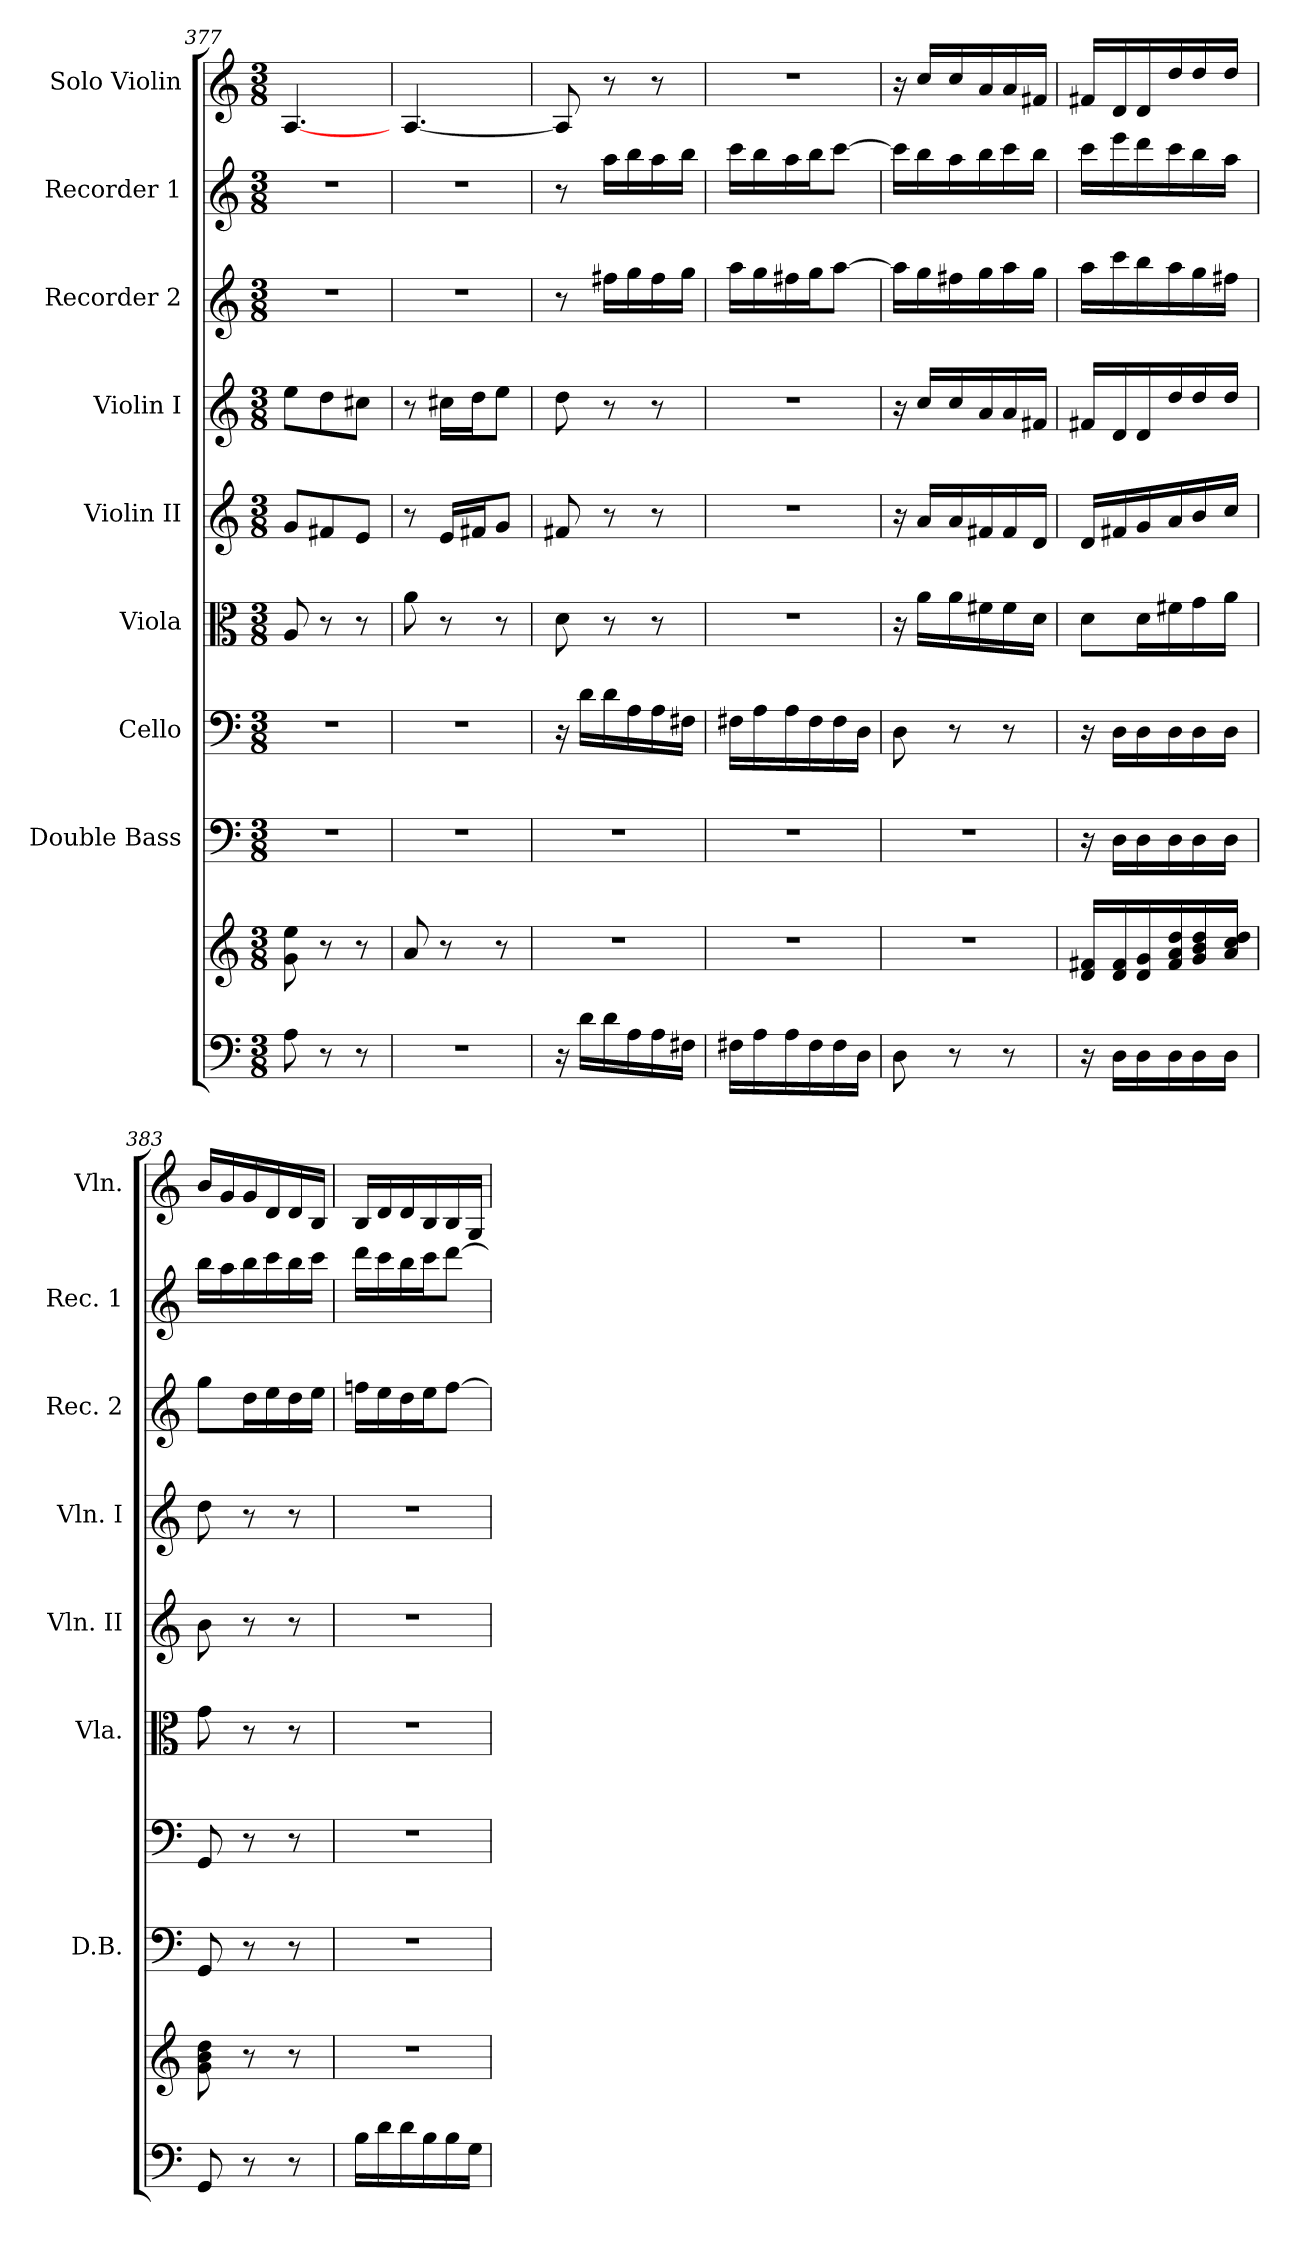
**kern	**kern	**kern	**kern	**kern	**kern	**kern	**kern	**kern	**kern
*part9	*part9	*part8	*part7	*part6	*part5	*part4	*part3	*part2	*part1
*staff10	*staff9	*staff8	*staff7	*staff6	*staff5	*staff4	*staff3	*staff2	*staff1
*	*	*I"Double Bass	*I"Cello	*I"Viola	*I"Violin II	*I"Violin I	*I"Recorder 2	*I"Recorder 1	*I"Solo Violin
*	*	*I'D.B.	*	*I'Vla.	*I'Vln. II	*I'Vln. I	*I'Rec. 2	*I'Rec. 1	*I'Vln.
*clefF4	*clefG2	*clefF4	*clefF4	*clefC3	*clefG2	*clefG2	*clefG2	*clefG2	*clefG2
*	*	*ITrd7c12	*	*	*	*	*	*	*
*M3/8	*M3/8	*M3/8	*M3/8	*M3/8	*M3/8	*M3/8	*M3/8	*M3/8	*M3/8
=377	=377	=377	=377	=377	=377	=377	=377	=377	=377
8A\	8g\ 8ee\	4.r	4.r	8A/	8g/L	8ee\L	4.r	4.r	[4.A/
8r	8r	.	.	8r	8f#/	8dd\	.	.	.
8r	8r	.	.	8r	8e/J	8cc#\J	.	.	.
=378	=378	=378	=378	=378	=378	=378	=378	=378	=378
4.r	8a/	4.r	4.r	8a\	8r	8r	4.r	4.r	[4.A/
.	8r	.	.	8r	16e/LL	16cc#\LL	.	.	.
.	.	.	.	.	16f#/J	16dd\J	.	.	.
.	8r	.	.	8r	8g/J	8ee\J	.	.	.
!!LO:LB:g=z
=379	=379	=379	=379	=379	=379	=379	=379	=379	=379
16r	4.r	4.r	16r	8d\	8f#/	8dd\	8r	8r	8A/]
16d\LL	.	.	16d\LL	.	.	.	.	.	.
16d\	.	.	16d\	8r	8r	8r	16ff#\LL	16aa\LL	8r
16A\	.	.	16A\	.	.	.	16gg\	16bb\	.
16A\	.	.	16A\	8r	8r	8r	16ff#\	16aa\	8r
16F#\JJ	.	.	16F#\JJ	.	.	.	16gg\JJ	16bb\JJ	.
=380	=380	=380	=380	=380	=380	=380	=380	=380	=380
16F#\LL	4.r	4.r	16F#\LL	4.r	4.r	4.r	16aa\LL	16ccc\LL	4.r
16A\	.	.	16A\	.	.	.	16gg\	16bb\	.
16A\	.	.	16A\	.	.	.	16ff#\	16aa\	.
16F#\	.	.	16F#\	.	.	.	16gg\J	16bb\J	.
16F#\	.	.	16F#\	.	.	.	[8aa\J	[8ccc\J	.
16D\JJ	.	.	16D\JJ	.	.	.	.	.	.
=381	=381	=381	=381	=381	=381	=381	=381	=381	=381
8D\	4.r	4.r	8D\	16r	16r	16r	16aa\LL]	16ccc\LL]	16r
.	.	.	.	16a\LL	16a/LL	16cc/LL	16gg\	16bb\	16cc/LL
8r	.	.	8r	16a\	16a/	16cc/	16ff#\	16aa\	16cc/
.	.	.	.	16f#\	16f#/	16a/	16gg\	16bb\	16a/
8r	.	.	8r	16f#\	16f#/	16a/	16aa\	16ccc\	16a/
.	.	.	.	16d\JJ	16d/JJ	16f#/JJ	16gg\JJ	16bb\JJ	16f#/JJ
=382	=382	=382	=382	=382	=382	=382	=382	=382	=382
16r	16d/ 16f#/LL	16r	16r	8d\L	16d/LL	16f#/LL	16aa\LL	16ccc\LL	16f#/LL
16D\LL	16d/ 16f#/	16DD\LL	16D\LL	.	16f#/	16d/	16ccc\	16eee\	16d/
16D\	16d/ 16g/	16DD\	16D\	16d\L	16g/	16d/	16bb\	16ddd\	16d/
16D\	16f#/ 16a/ 16dd/	16DD\	16D\	16f#\	16a/	16dd/	16aa\	16ccc\	16dd/
16D\	16g/ 16b/ 16dd/	16DD\	16D\	16g\	16b/	16dd/	16gg\	16bb\	16dd/
16D\JJ	16a/ 16cc/ 16dd/JJ	16DD\JJ	16D\JJ	16a\JJ	16cc/JJ	16dd/JJ	16ff#\JJ	16aa\JJ	16dd/JJ
=383	=383	=383	=383	=383	=383	=383	=383	=383	=383
8GG/	8g\ 8b\ 8dd\	8GGG/	8GG/	8g\	8b\	8dd\	8gg\L	16bb\LL	16b/LL
.	.	.	.	.	.	.	.	16aa\	16g/
8r	8r	8r	8r	8r	8r	8r	16dd\L	16bb\	16g/
.	.	.	.	.	.	.	16ee\	16ccc\	16d/
8r	8r	8r	8r	8r	8r	8r	16dd\	16bb\	16d/
.	.	.	.	.	.	.	16ee\JJ	16ccc\JJ	16B/JJ
=384	=384	=384	=384	=384	=384	=384	=384	=384	=384
16B\LL	4.r	4.r	4.r	4.r	4.r	4.r	16ffn\LL	16ddd\LL	16B/LL
16d\	.	.	.	.	.	.	16ee\	16ccc\	16d/
16d\	.	.	.	.	.	.	16dd\	16bb\	16d/
16B\	.	.	.	.	.	.	16ee\J	16ccc\J	16B/
16B\	.	.	.	.	.	.	[8ff\J	[8ddd\J	16B/
16G\JJ	.	.	.	.	.	.	.	.	16G/JJ
=	=	=	=	=	=	=	=	=	=
*-	*-	*-	*-	*-	*-	*-	*-	*-	*-
